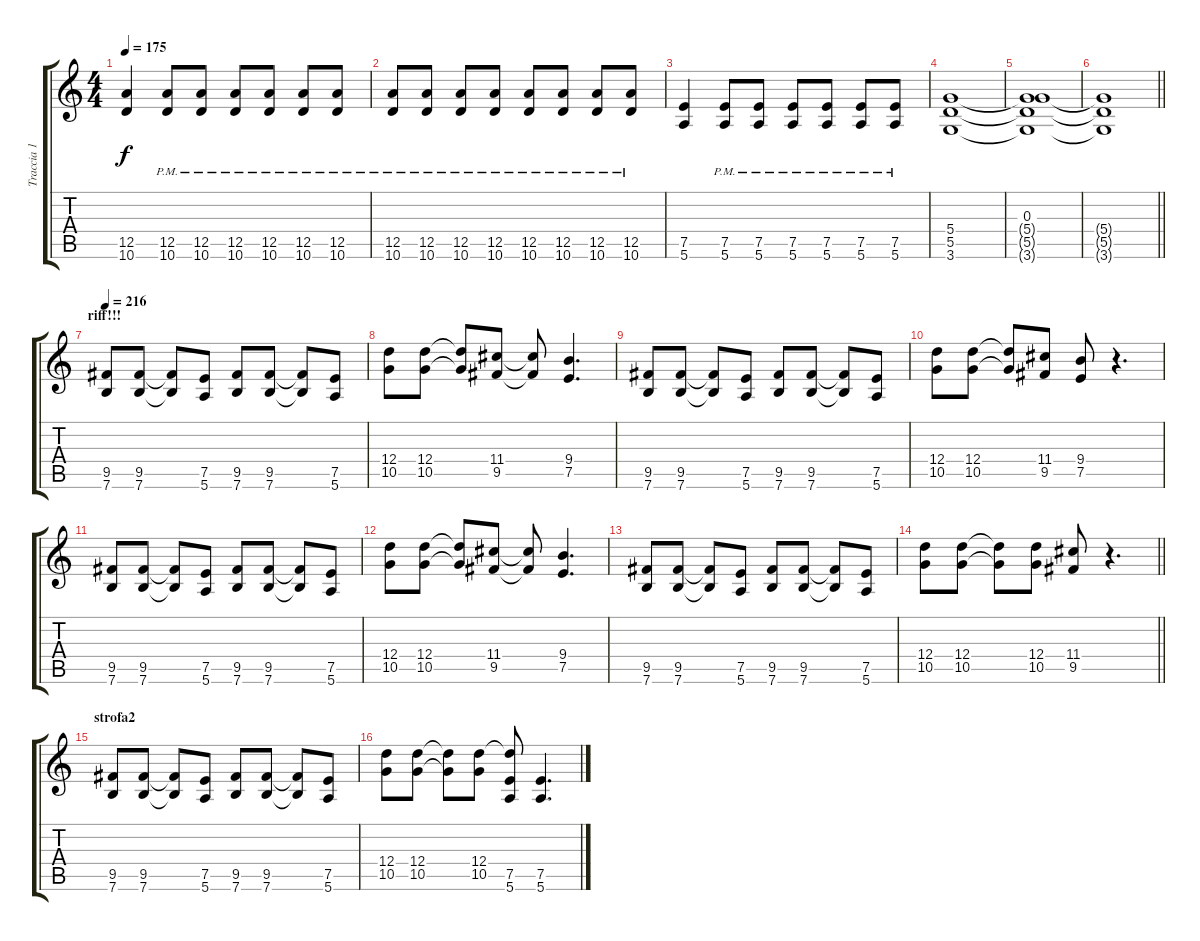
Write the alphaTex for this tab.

\track ("Traccia 1" "Traccia 1") {instrument overdrivenguitar}
\staff {score tabs}
\tuning (E4 B3 G3 D3 A2 E2) {hide}
\ts (4 4)
\tempo 175
\clef g2
\ks c
(12.5 10.6).4{dy f} (12.5{pm} 10.6{pm}).8 (12.5{pm} 10.6{pm}).8 (12.5{pm} 10.6{pm}).8 (12.5{pm} 10.6{pm}).8 (12.5{pm} 10.6{pm}).8 (12.5{pm} 10.6{pm}).8 |
(12.5{pm} 10.6{pm}).8 (12.5{pm} 10.6{pm}).8 (12.5{pm} 10.6{pm}).8 (12.5{pm} 10.6{pm}).8 (12.5{pm} 10.6{pm}).8 (12.5{pm} 10.6{pm}).8 (12.5{pm} 10.6{pm}).8 (12.5{pm} 10.6{pm}).8 |
(7.5 5.6).4 (7.5{pm} 5.6{pm}).8 (7.5{pm} 5.6{pm}).8 (7.5{pm} 5.6{pm}).8 (7.5{pm} 5.6{pm}).8 (7.5{pm} 5.6{pm}).8 (7.5{pm} 5.6{pm}).8 |
(5.4 5.5 3.6).1 |
(0.3 5.4{t} 5.5{t} 3.6{t}).1 |
\barLineRight lightlight
(5.4{t} 5.5{t} 3.6{t}).1 |
\section ("" "riff!!!")
\tempo 216
(9.5 7.6).8 (9.5 7.6).8 (9.5{t} 7.6{t}).8 (7.5 5.6).8 (9.5 7.6).8 (9.5 7.6).8 (9.5{t} 7.6{t}).8 (7.5 5.6).8 |
(12.4 10.5).8 (12.4 10.5).8 (12.4{t} 10.5{t}).8 (11.4 9.5).8 (11.4{t} 9.5{t}).8 (9.4 7.5).4{d} |
(9.5 7.6).8 (9.5 7.6).8 (9.5{t} 7.6{t}).8 (7.5 5.6).8 (9.5 7.6).8 (9.5 7.6).8 (9.5{t} 7.6{t}).8 (7.5 5.6).8 |
(12.4 10.5).8 (12.4 10.5).8 (12.4{t} 10.5{t}).8 (11.4 9.5).8 (9.4 7.5).8 r.4{d} |
(9.5 7.6).8 (9.5 7.6).8 (9.5{t} 7.6{t}).8 (7.5 5.6).8 (9.5 7.6).8 (9.5 7.6).8 (9.5{t} 7.6{t}).8 (7.5 5.6).8 |
(12.4 10.5).8 (12.4 10.5).8 (12.4{t} 10.5{t}).8 (11.4 9.5).8 (11.4{t} 9.5{t}).8 (9.4 7.5).4{d} |
(9.5 7.6).8 (9.5 7.6).8 (9.5{t} 7.6{t}).8 (7.5 5.6).8 (9.5 7.6).8 (9.5 7.6).8 (9.5{t} 7.6{t}).8 (7.5 5.6).8 |
\barLineRight lightlight
(12.4 10.5).8 (12.4 10.5).8 (12.4{t} 10.5{t}).8 (12.4 10.5).8 (11.4 9.5).8 r.4{d} |
\section ("" "strofa2")
(9.5 7.6).8 (9.5 7.6).8 (9.5{t} 7.6{t}).8 (7.5 5.6).8 (9.5 7.6).8 (9.5 7.6).8 (9.5{t} 7.6{t}).8 (7.5 5.6).8 |
(12.4 10.5).8 (12.4 10.5).8 (12.4{t} 10.5{t}).8 (12.4 10.5).8 (12.4{t} 7.5 5.6).8 (7.5 5.6).4{d}
